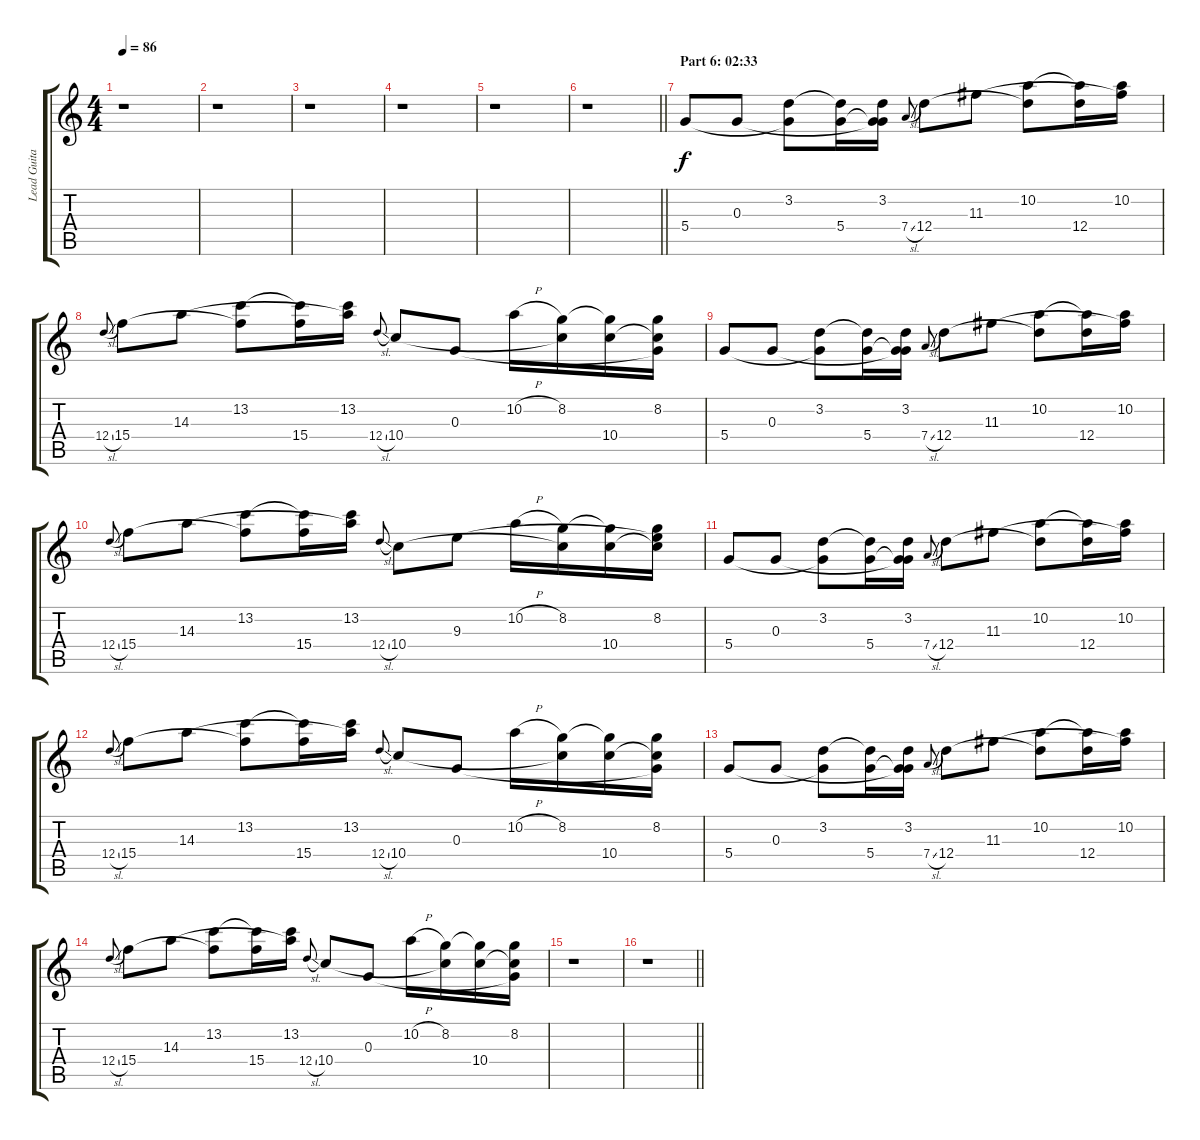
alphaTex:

\track ("Lead Guitar 1 (Distortion)" "Lead Guita") {instrument overdrivenguitar}
\staff {score tabs}
\tuning (E4 B3 G3 D3 A2 E2) {hide}
\ts (4 4)
\tempo 86
\clef g2
\ks c
r.1{dy f} |
r.1 |
r.1 |
r.1 |
r.1 |
\barLineRight lightlight
r.1 |
\section ("" "Part 6: 02:33")
5.4.8{volume 7} 0.3.8 (3.2 5.4{t}).8 (3.2{t} 5.4).16 (3.2 0.3{t} 5.4{t}).16 7.4{sl}.8{gr onbeat} 12.4.8 11.3.8 (10.2 12.4{t}).8 (10.2{t} 12.4).16 (10.2 11.3{t}).16 |
12.4{sl}.8{gr onbeat} 15.4.8 14.3.8 (13.2 15.4{t}).8 (13.2{t} 15.4).16 (13.2 14.3{t}).16 12.4{sl}.8{gr onbeat} 10.4.8 0.3.8 10.2{h}.16 (8.2 10.4{t}).16 (8.2{t} 10.4).16 (8.2 0.3{t} 10.4{t}).16 |
5.4.8 0.3.8 (3.2 5.4{t}).8 (3.2{t} 5.4).16 (3.2 0.3{t} 5.4{t}).16 7.4{sl}.8{gr onbeat} 12.4.8 11.3.8 (10.2 12.4{t}).8 (10.2{t} 12.4).16 (10.2 11.3{t}).16 |
12.4{sl}.8{gr onbeat} 15.4.8 14.3.8 (13.2 15.4{t}).8 (13.2{t} 15.4).16 (13.2 14.3{t}).16 12.4{sl}.8{gr onbeat} 10.4.8 9.3.8 10.2{h}.16 (8.2 10.4{t}).16 (8.2{t} 10.4).16 (8.2 9.3{t} 10.4{t}).16 |
5.4.8{volume 0} 0.3.8 (3.2 5.4{t}).8 (3.2{t} 5.4).16 (3.2 0.3{t} 5.4{t}).16 7.4{sl}.8{gr onbeat} 12.4.8 11.3.8 (10.2 12.4{t}).8 (10.2{t} 12.4).16 (10.2 11.3{t}).16 |
12.4{sl}.8{gr onbeat} 15.4.8 14.3.8 (13.2 15.4{t}).8 (13.2{t} 15.4).16 (13.2 14.3{t}).16 12.4{sl}.8{gr onbeat} 10.4.8 0.3.8 10.2{h}.16 (8.2 10.4{t}).16 (8.2{t} 10.4).16 (8.2 0.3{t} 10.4{t}).16 |
5.4.8 0.3.8 (3.2 5.4{t}).8 (3.2{t} 5.4).16 (3.2 0.3{t} 5.4{t}).16 7.4{sl}.8{gr onbeat} 12.4.8 11.3.8 (10.2 12.4{t}).8 (10.2{t} 12.4).16 (10.2 11.3{t}).16 |
12.4{sl}.8{gr onbeat} 15.4.8 14.3.8 (13.2 15.4{t}).8 (13.2{t} 15.4).16 (13.2 14.3{t}).16 12.4{sl}.8{gr onbeat} 10.4.8 0.3.8 10.2{h}.16 (8.2 10.4{t}).16 (8.2{t} 10.4).16 (8.2 0.3{t} 10.4{t}).16 |
r.1 |
\barLineRight lightlight
r.1
